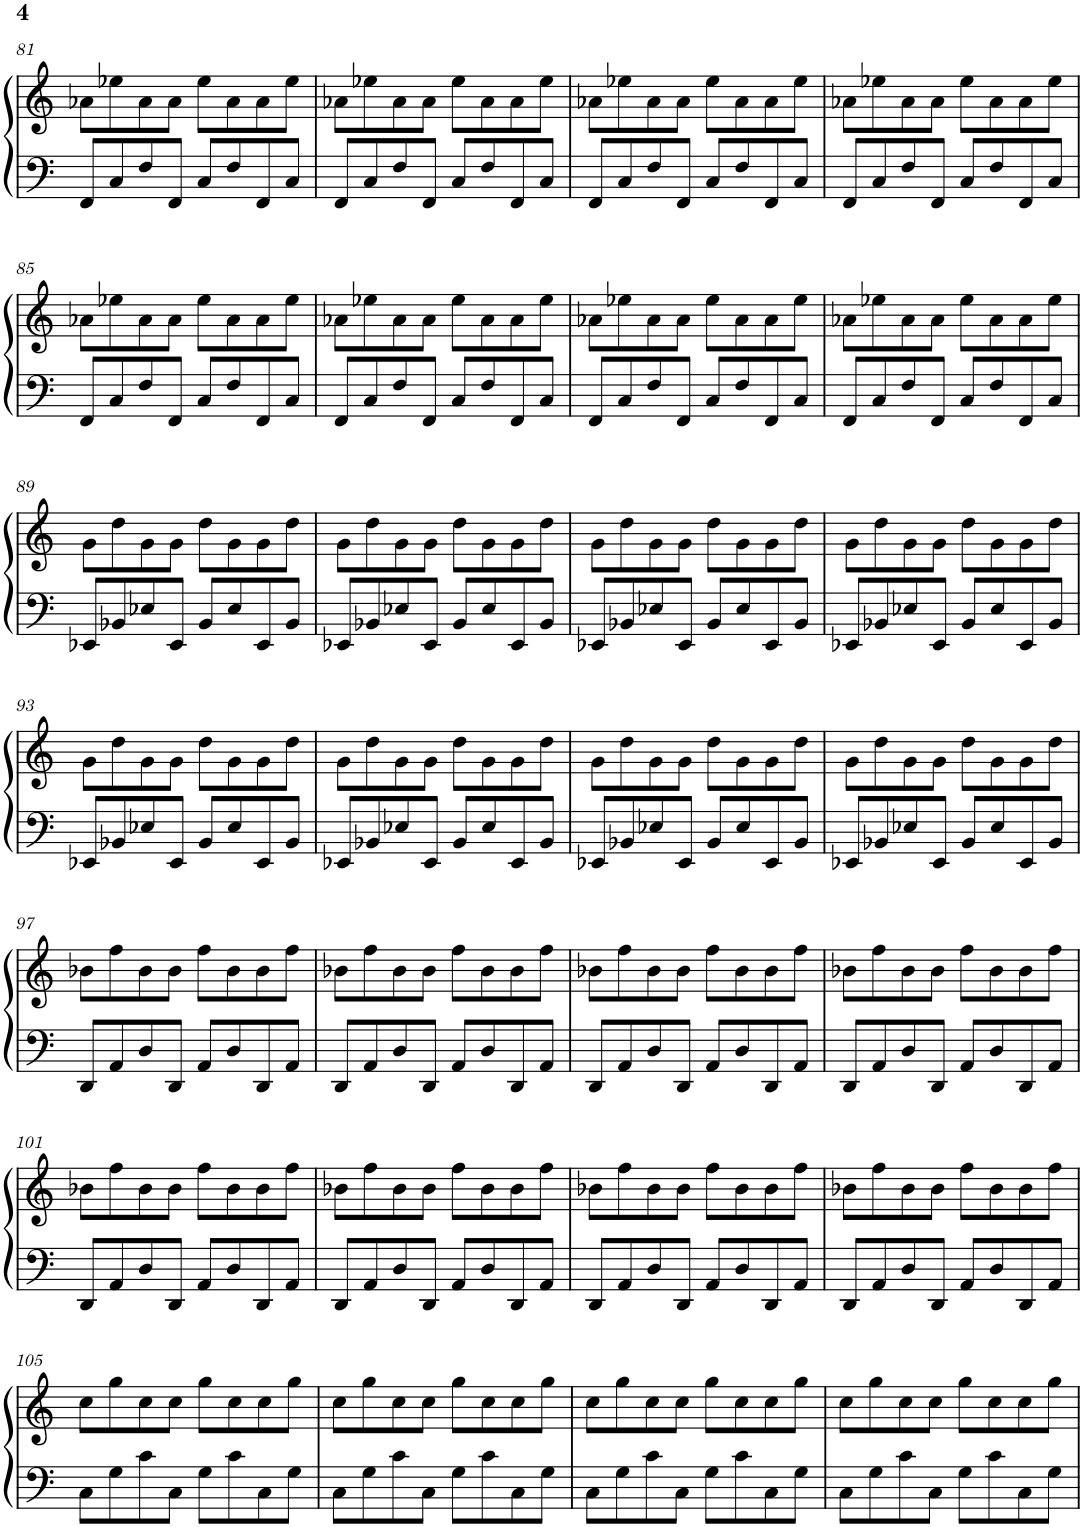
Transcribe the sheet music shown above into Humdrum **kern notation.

**kern	**kern
*part1	*part1
*staff2	*staff1
*I"Harpa	*
*I'Hpa.	*
!!LO:PB:g=z
*clefF4	*clefG2
*k[]	*k[]
*M4/4	*M4/4
=81	=81
8FF/L	8a-X\L
8C/	8ee-X\
8F/	8a-\
8FF/J	8a-\J
8C/L	8ee-\L
8F/	8a-\
8FF/	8a-\
8C/J	8ee-\J
=82	=82
8FF/L	8a-X\L
8C/	8ee-X\
8F/	8a-\
8FF/J	8a-\J
8C/L	8ee-\L
8F/	8a-\
8FF/	8a-\
8C/J	8ee-\J
=83	=83
8FF/L	8a-X\L
8C/	8ee-X\
8F/	8a-\
8FF/J	8a-\J
8C/L	8ee-\L
8F/	8a-\
8FF/	8a-\
8C/J	8ee-\J
=84	=84
8FF/L	8a-X\L
8C/	8ee-X\
8F/	8a-\
8FF/J	8a-\J
8C/L	8ee-\L
8F/	8a-\
8FF/	8a-\
8C/J	8ee-\J
!!LO:LB:g=z
=85	=85
8FF/L	8a-X\L
8C/	8ee-X\
8F/	8a-\
8FF/J	8a-\J
8C/L	8ee-\L
8F/	8a-\
8FF/	8a-\
8C/J	8ee-\J
=86	=86
8FF/L	8a-X\L
8C/	8ee-X\
8F/	8a-\
8FF/J	8a-\J
8C/L	8ee-\L
8F/	8a-\
8FF/	8a-\
8C/J	8ee-\J
=87	=87
8FF/L	8a-X\L
8C/	8ee-X\
8F/	8a-\
8FF/J	8a-\J
8C/L	8ee-\L
8F/	8a-\
8FF/	8a-\
8C/J	8ee-\J
=88	=88
8FF/L	8a-X\L
8C/	8ee-X\
8F/	8a-\
8FF/J	8a-\J
8C/L	8ee-\L
8F/	8a-\
8FF/	8a-\
8C/J	8ee-\J
!!LO:LB:g=z
=89	=89
8EE-X/L	8g\L
8BB-X/	8dd\
8E-X/	8g\
8EE-/J	8g\J
8BB-/L	8dd\L
8E-/	8g\
8EE-/	8g\
8BB-/J	8dd\J
=90	=90
8EE-X/L	8g\L
8BB-X/	8dd\
8E-X/	8g\
8EE-/J	8g\J
8BB-/L	8dd\L
8E-/	8g\
8EE-/	8g\
8BB-/J	8dd\J
=91	=91
8EE-X/L	8g\L
8BB-X/	8dd\
8E-X/	8g\
8EE-/J	8g\J
8BB-/L	8dd\L
8E-/	8g\
8EE-/	8g\
8BB-/J	8dd\J
=92	=92
8EE-X/L	8g\L
8BB-X/	8dd\
8E-X/	8g\
8EE-/J	8g\J
8BB-/L	8dd\L
8E-/	8g\
8EE-/	8g\
8BB-/J	8dd\J
!!LO:LB:g=z
=93	=93
8EE-X/L	8g\L
8BB-X/	8dd\
8E-X/	8g\
8EE-/J	8g\J
8BB-/L	8dd\L
8E-/	8g\
8EE-/	8g\
8BB-/J	8dd\J
=94	=94
8EE-X/L	8g\L
8BB-X/	8dd\
8E-X/	8g\
8EE-/J	8g\J
8BB-/L	8dd\L
8E-/	8g\
8EE-/	8g\
8BB-/J	8dd\J
=95	=95
8EE-X/L	8g\L
8BB-X/	8dd\
8E-X/	8g\
8EE-/J	8g\J
8BB-/L	8dd\L
8E-/	8g\
8EE-/	8g\
8BB-/J	8dd\J
=96	=96
8EE-X/L	8g\L
8BB-X/	8dd\
8E-X/	8g\
8EE-/J	8g\J
8BB-/L	8dd\L
8E-/	8g\
8EE-/	8g\
8BB-/J	8dd\J
!!LO:LB:g=z
=97	=97
8DD/L	8b-X\L
8AA/	8ff\
8D/	8b-\
8DD/J	8b-\J
8AA/L	8ff\L
8D/	8b-\
8DD/	8b-\
8AA/J	8ff\J
=98	=98
8DD/L	8b-X\L
8AA/	8ff\
8D/	8b-\
8DD/J	8b-\J
8AA/L	8ff\L
8D/	8b-\
8DD/	8b-\
8AA/J	8ff\J
=99	=99
8DD/L	8b-X\L
8AA/	8ff\
8D/	8b-\
8DD/J	8b-\J
8AA/L	8ff\L
8D/	8b-\
8DD/	8b-\
8AA/J	8ff\J
=100	=100
8DD/L	8b-X\L
8AA/	8ff\
8D/	8b-\
8DD/J	8b-\J
8AA/L	8ff\L
8D/	8b-\
8DD/	8b-\
8AA/J	8ff\J
!!LO:LB:g=z
=101	=101
8DD/L	8b-X\L
8AA/	8ff\
8D/	8b-\
8DD/J	8b-\J
8AA/L	8ff\L
8D/	8b-\
8DD/	8b-\
8AA/J	8ff\J
=102	=102
8DD/L	8b-X\L
8AA/	8ff\
8D/	8b-\
8DD/J	8b-\J
8AA/L	8ff\L
8D/	8b-\
8DD/	8b-\
8AA/J	8ff\J
=103	=103
8DD/L	8b-X\L
8AA/	8ff\
8D/	8b-\
8DD/J	8b-\J
8AA/L	8ff\L
8D/	8b-\
8DD/	8b-\
8AA/J	8ff\J
=104	=104
8DD/L	8b-X\L
8AA/	8ff\
8D/	8b-\
8DD/J	8b-\J
8AA/L	8ff\L
8D/	8b-\
8DD/	8b-\
8AA/J	8ff\J
!!LO:LB:g=z
=105	=105
8C\L	8cc\L
8G\	8gg\
8c\	8cc\
8C\J	8cc\J
8G\L	8gg\L
8c\	8cc\
8C\	8cc\
8G\J	8gg\J
=106	=106
8C\L	8cc\L
8G\	8gg\
8c\	8cc\
8C\J	8cc\J
8G\L	8gg\L
8c\	8cc\
8C\	8cc\
8G\J	8gg\J
=107	=107
8C\L	8cc\L
8G\	8gg\
8c\	8cc\
8C\J	8cc\J
8G\L	8gg\L
8c\	8cc\
8C\	8cc\
8G\J	8gg\J
=108	=108
8C\L	8cc\L
8G\	8gg\
8c\	8cc\
8C\J	8cc\J
8G\L	8gg\L
8c\	8cc\
8C\	8cc\
8G\J	8gg\J
=	=
*-	*-
